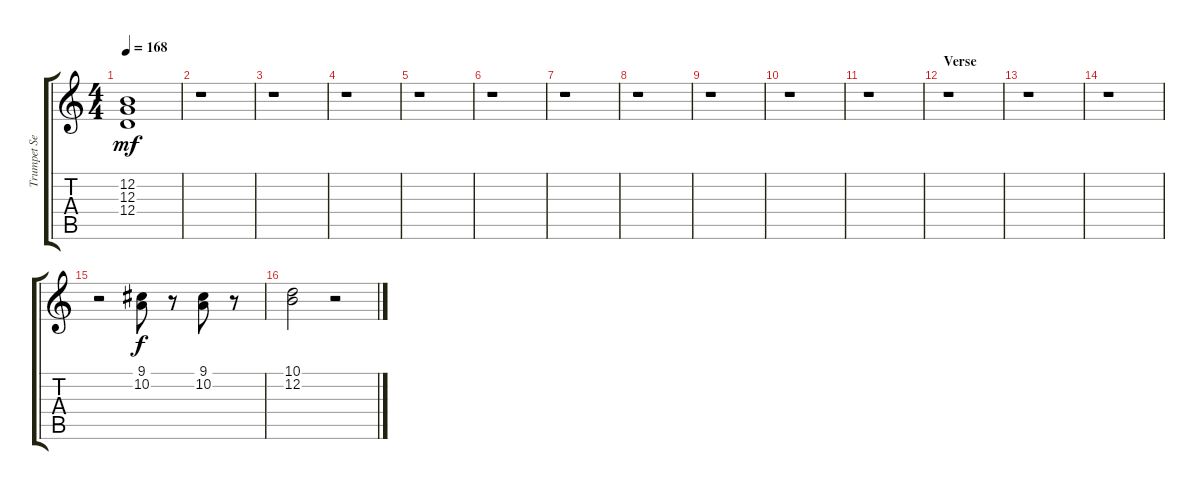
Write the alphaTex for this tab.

\track ("Trumpet Section" "Trumpet Se") {instrument trombone}
\staff {score tabs}
\tuning (E4 B3 G3 D3 A2 E2) {hide}
\ts (4 4)
\tempo 168
\clef g2
\ks c
(12.2{t} 12.3{t} 12.4).1{dy mf} |
r.1 |
r.1 |
\section ("" "")
r.1 |
r.1 |
r.1 |
r.1 |
r.1 |
r.1 |
r.1 |
r.1 |
\section ("" "Verse")
r.1 |
r.1 |
r.1 |
r.2 (9.1 10.2).8{dy f} r.8 (9.1 10.2).8 r.8 |
(10.1 12.2).2 r.2
